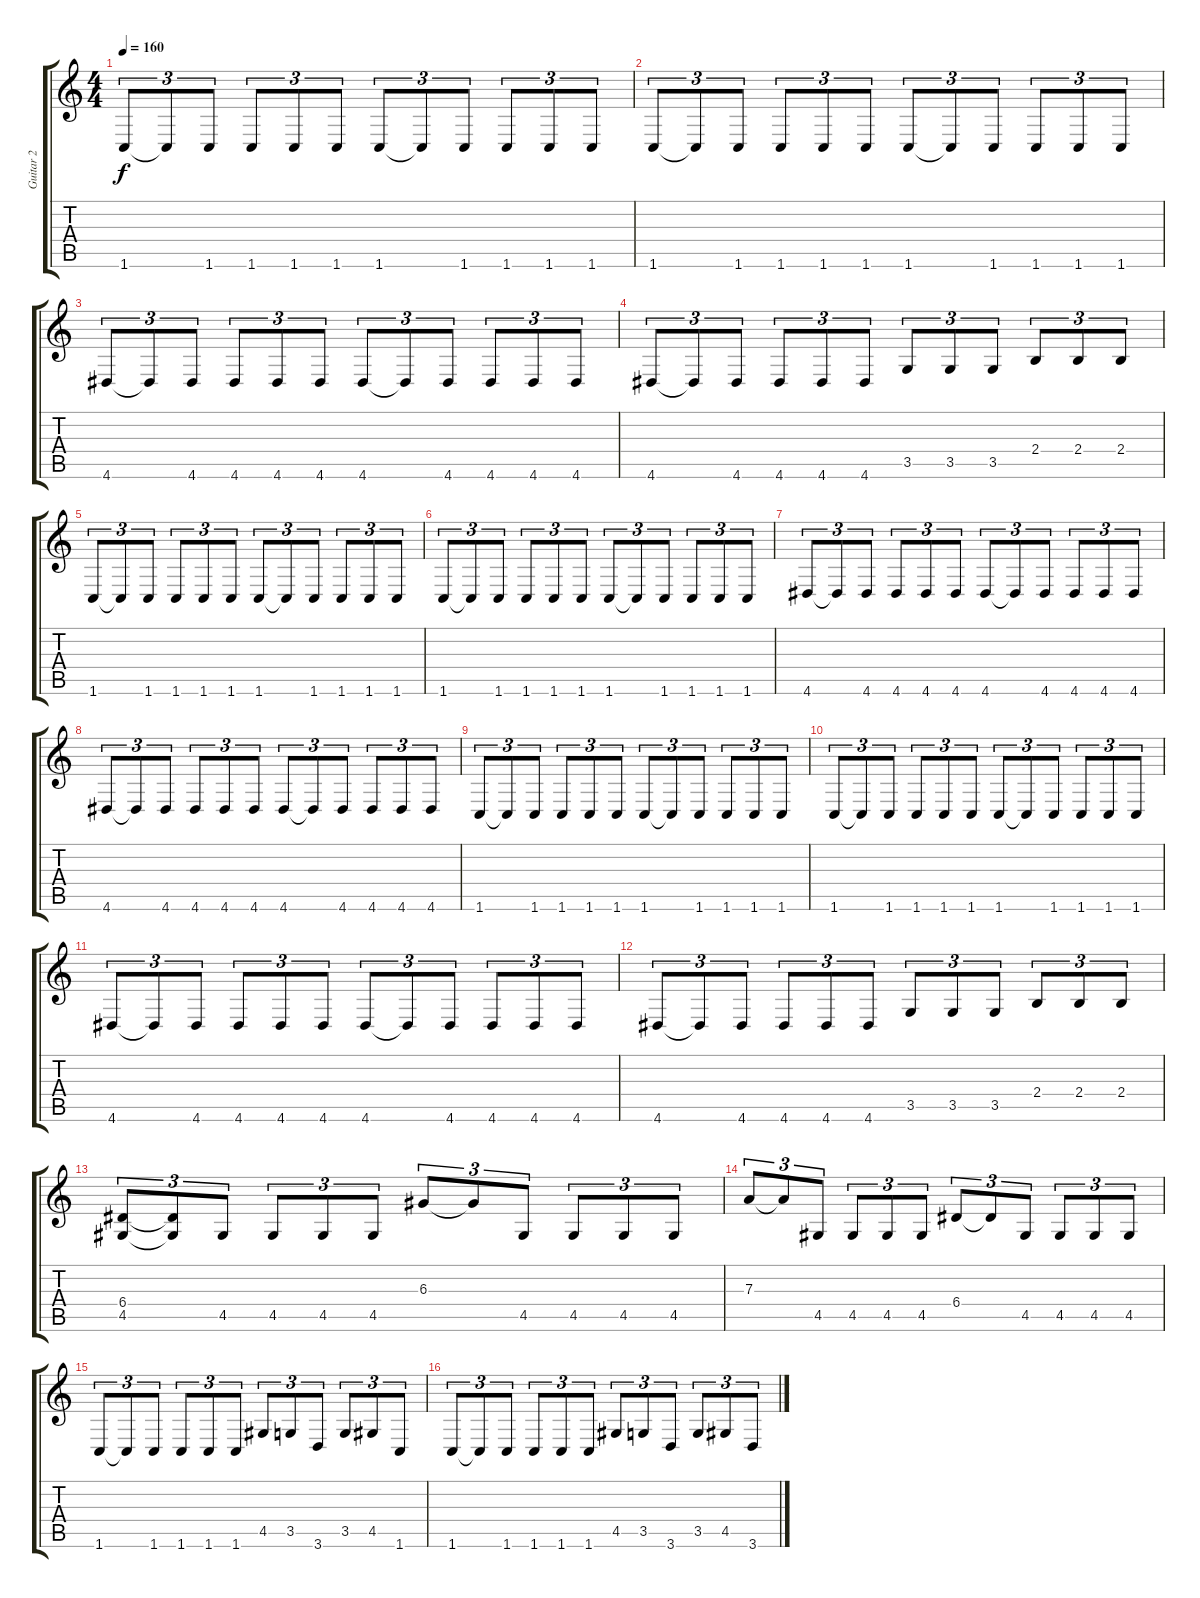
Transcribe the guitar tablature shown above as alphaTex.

\track ("Guitar 2" "Guitar 2") {instrument distortionguitar}
\staff {score tabs}
\tuning (B3 Gb3 D3 A2 E2 B1) {hide}
\ts (4 4)
\tempo 160
\clef g2
\ks c
1.6.8{tu (3 2) dy f} 1.6{t}.8{tu (3 2)} 1.6.8{tu (3 2)} 1.6.8{tu (3 2)} 1.6.8{tu (3 2)} 1.6.8{tu (3 2)} 1.6.8{tu (3 2)} 1.6{t}.8{tu (3 2)} 1.6.8{tu (3 2)} 1.6.8{tu (3 2)} 1.6.8{tu (3 2)} 1.6.8{tu (3 2)} |
1.6.8{tu (3 2)} 1.6{t}.8{tu (3 2)} 1.6.8{tu (3 2)} 1.6.8{tu (3 2)} 1.6.8{tu (3 2)} 1.6.8{tu (3 2)} 1.6.8{tu (3 2)} 1.6{t}.8{tu (3 2)} 1.6.8{tu (3 2)} 1.6.8{tu (3 2)} 1.6.8{tu (3 2)} 1.6.8{tu (3 2)} |
4.6.8{tu (3 2)} 4.6{t}.8{tu (3 2)} 4.6.8{tu (3 2)} 4.6.8{tu (3 2)} 4.6.8{tu (3 2)} 4.6.8{tu (3 2)} 4.6.8{tu (3 2)} 4.6{t}.8{tu (3 2)} 4.6.8{tu (3 2)} 4.6.8{tu (3 2)} 4.6.8{tu (3 2)} 4.6.8{tu (3 2)} |
4.6.8{tu (3 2)} 4.6{t}.8{tu (3 2)} 4.6.8{tu (3 2)} 4.6.8{tu (3 2)} 4.6.8{tu (3 2)} 4.6.8{tu (3 2)} 3.5.8{tu (3 2)} 3.5.8{tu (3 2)} 3.5.8{tu (3 2)} 2.4.8{tu (3 2)} 2.4.8{tu (3 2)} 2.4.8{tu (3 2)} |
1.6.8{tu (3 2)} 1.6{t}.8{tu (3 2)} 1.6.8{tu (3 2)} 1.6.8{tu (3 2)} 1.6.8{tu (3 2)} 1.6.8{tu (3 2)} 1.6.8{tu (3 2)} 1.6{t}.8{tu (3 2)} 1.6.8{tu (3 2)} 1.6.8{tu (3 2)} 1.6.8{tu (3 2)} 1.6.8{tu (3 2)} |
1.6.8{tu (3 2)} 1.6{t}.8{tu (3 2)} 1.6.8{tu (3 2)} 1.6.8{tu (3 2)} 1.6.8{tu (3 2)} 1.6.8{tu (3 2)} 1.6.8{tu (3 2)} 1.6{t}.8{tu (3 2)} 1.6.8{tu (3 2)} 1.6.8{tu (3 2)} 1.6.8{tu (3 2)} 1.6.8{tu (3 2)} |
4.6.8{tu (3 2)} 4.6{t}.8{tu (3 2)} 4.6.8{tu (3 2)} 4.6.8{tu (3 2)} 4.6.8{tu (3 2)} 4.6.8{tu (3 2)} 4.6.8{tu (3 2)} 4.6{t}.8{tu (3 2)} 4.6.8{tu (3 2)} 4.6.8{tu (3 2)} 4.6.8{tu (3 2)} 4.6.8{tu (3 2)} |
4.6.8{tu (3 2)} 4.6{t}.8{tu (3 2)} 4.6.8{tu (3 2)} 4.6.8{tu (3 2)} 4.6.8{tu (3 2)} 4.6.8{tu (3 2)} 4.6.8{tu (3 2)} 4.6{t}.8{tu (3 2)} 4.6.8{tu (3 2)} 4.6.8{tu (3 2)} 4.6.8{tu (3 2)} 4.6.8{tu (3 2)} |
1.6.8{tu (3 2)} 1.6{t}.8{tu (3 2)} 1.6.8{tu (3 2)} 1.6.8{tu (3 2)} 1.6.8{tu (3 2)} 1.6.8{tu (3 2)} 1.6.8{tu (3 2)} 1.6{t}.8{tu (3 2)} 1.6.8{tu (3 2)} 1.6.8{tu (3 2)} 1.6.8{tu (3 2)} 1.6.8{tu (3 2)} |
1.6.8{tu (3 2)} 1.6{t}.8{tu (3 2)} 1.6.8{tu (3 2)} 1.6.8{tu (3 2)} 1.6.8{tu (3 2)} 1.6.8{tu (3 2)} 1.6.8{tu (3 2)} 1.6{t}.8{tu (3 2)} 1.6.8{tu (3 2)} 1.6.8{tu (3 2)} 1.6.8{tu (3 2)} 1.6.8{tu (3 2)} |
4.6.8{tu (3 2)} 4.6{t}.8{tu (3 2)} 4.6.8{tu (3 2)} 4.6.8{tu (3 2)} 4.6.8{tu (3 2)} 4.6.8{tu (3 2)} 4.6.8{tu (3 2)} 4.6{t}.8{tu (3 2)} 4.6.8{tu (3 2)} 4.6.8{tu (3 2)} 4.6.8{tu (3 2)} 4.6.8{tu (3 2)} |
4.6.8{tu (3 2)} 4.6{t}.8{tu (3 2)} 4.6.8{tu (3 2)} 4.6.8{tu (3 2)} 4.6.8{tu (3 2)} 4.6.8{tu (3 2)} 3.5.8{tu (3 2)} 3.5.8{tu (3 2)} 3.5.8{tu (3 2)} 2.4.8{tu (3 2)} 2.4.8{tu (3 2)} 2.4.8{tu (3 2)} |
(6.4 4.5).8{tu (3 2)} (6.4{t} 4.5{t}).8{tu (3 2)} 4.5.8{tu (3 2)} 4.5.8{tu (3 2)} 4.5.8{tu (3 2)} 4.5.8{tu (3 2)} 6.3.8{tu (3 2)} 6.3{t}.8{tu (3 2)} 4.5.8{tu (3 2)} 4.5.8{tu (3 2)} 4.5.8{tu (3 2)} 4.5.8{tu (3 2)} |
7.3.8{tu (3 2)} 7.3{t}.8{tu (3 2)} 4.5.8{tu (3 2)} 4.5.8{tu (3 2)} 4.5.8{tu (3 2)} 4.5.8{tu (3 2)} 6.4.8{tu (3 2)} 6.4{t}.8{tu (3 2)} 4.5.8{tu (3 2)} 4.5.8{tu (3 2)} 4.5.8{tu (3 2)} 4.5.8{tu (3 2)} |
1.6.8{tu (3 2)} 1.6{t}.8{tu (3 2)} 1.6.8{tu (3 2)} 1.6.8{tu (3 2)} 1.6.8{tu (3 2)} 1.6.8{tu (3 2)} 4.5.8{tu (3 2)} 3.5.8{tu (3 2)} 3.6.8{tu (3 2)} 3.5.8{tu (3 2)} 4.5.8{tu (3 2)} 1.6.8{tu (3 2)} |
1.6.8{tu (3 2)} 1.6{t}.8{tu (3 2)} 1.6.8{tu (3 2)} 1.6.8{tu (3 2)} 1.6.8{tu (3 2)} 1.6.8{tu (3 2)} 4.5.8{tu (3 2)} 3.5.8{tu (3 2)} 3.6.8{tu (3 2)} 3.5.8{tu (3 2)} 4.5.8{tu (3 2)} 3.6.8{tu (3 2)}
